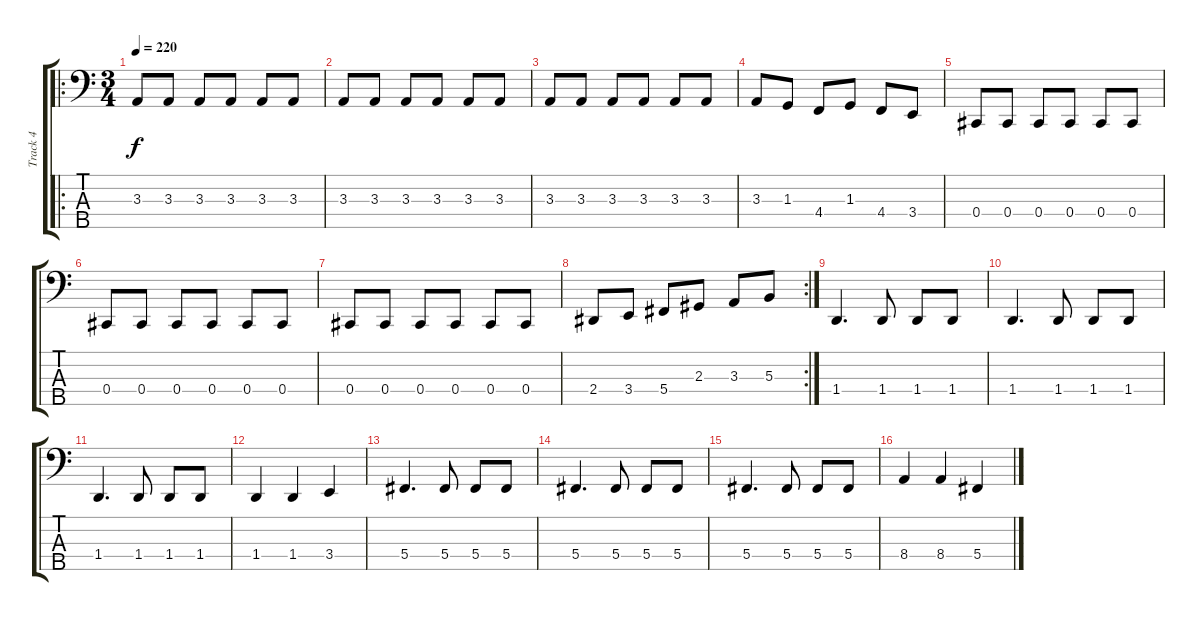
\track ("Track 4" "Track 4") {instrument electricbassfinger}
\staff {score tabs}
\tuning (E2 B1 Gb1 Db1 Ab0) {hide}
\ro
\ts (3 4)
\tempo 220
\clef f4
\ks c
3.3.8{dy f} 3.3.8 3.3.8 3.3.8 3.3.8 3.3.8 |
3.3.8 3.3.8 3.3.8 3.3.8 3.3.8 3.3.8 |
3.3.8 3.3.8 3.3.8 3.3.8 3.3.8 3.3.8 |
3.3.8 1.3.8 4.4.8 1.3.8 4.4.8 3.4.8 |
0.4.8 0.4.8 0.4.8 0.4.8 0.4.8 0.4.8 |
0.4.8 0.4.8 0.4.8 0.4.8 0.4.8 0.4.8 |
0.4.8 0.4.8 0.4.8 0.4.8 0.4.8 0.4.8 |
\rc 2
2.4.8 3.4.8 5.4.8 2.3.8 3.3.8 5.3.8 |
1.4.4{d} 1.4.8 1.4.8 1.4.8 |
1.4.4{d} 1.4.8 1.4.8 1.4.8 |
1.4.4{d} 1.4.8 1.4.8 1.4.8 |
1.4.4 1.4.4 3.4.4 |
5.4.4{d} 5.4.8 5.4.8 5.4.8 |
5.4.4{d} 5.4.8 5.4.8 5.4.8 |
5.4.4{d} 5.4.8 5.4.8 5.4.8 |
8.4.4 8.4.4 5.4.4
